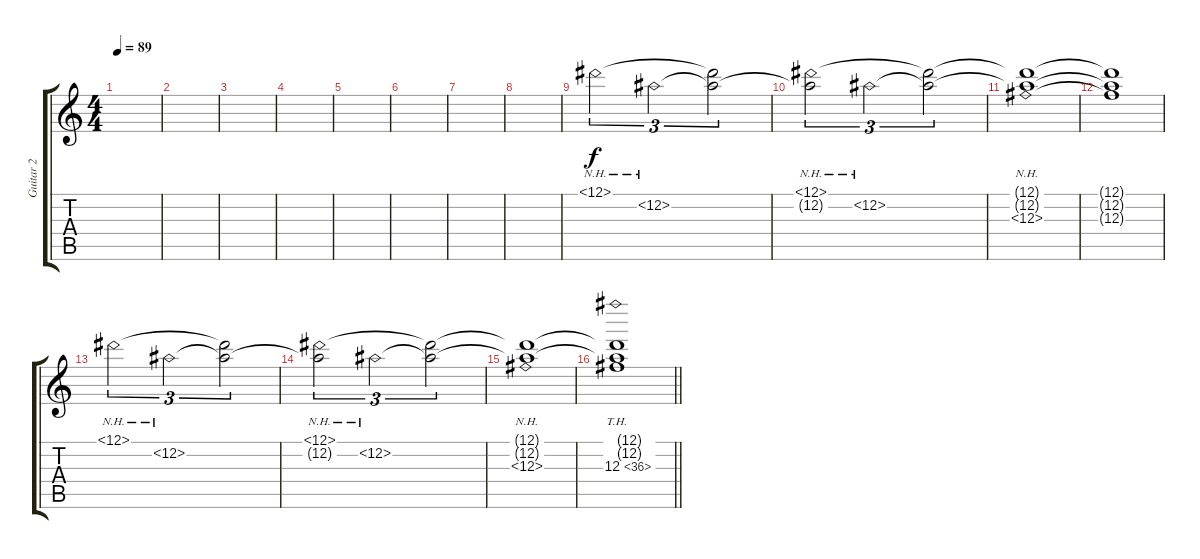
\track ("Guitar 2" "Guitar 2") {instrument acousticguitarsteel}
\staff {score tabs}
\tuning (Eb4 Bb3 Gb3 Db3 Ab2 Eb2) {hide}
\ts (4 4)
\tempo 89
\clef g2
\ks c
|
|
|
|
|
|
|
|
12.1{nh}.2{tu (3 2) volume 10} 12.2{nh}.2{tu (3 2)} (12.1{t} 12.2{t}).2{tu (3 2)} |
(12.1{nh} 12.2{t}).2{tu (3 2)} 12.2{nh}.2{tu (3 2)} (12.1{t} 12.2{t}).2{tu (3 2)} |
(12.1{t} 12.2{t} 12.3{nh}).1 |
(12.1{t} 12.2{t} 12.3{t}).1 |
12.1{nh}.2{tu (3 2)} 12.2{nh}.2{tu (3 2)} (12.1{t} 12.2{t}).2{tu (3 2)} |
(12.1{nh} 12.2{t}).2{tu (3 2)} 12.2{nh}.2{tu (3 2)} (12.1{t} 12.2{t}).2{tu (3 2)} |
(12.1{t} 12.2{t} 12.3{nh}).1 |
\barLineRight lightlight
(12.1{t} 12.2{t} 12.3{th 24}).1
